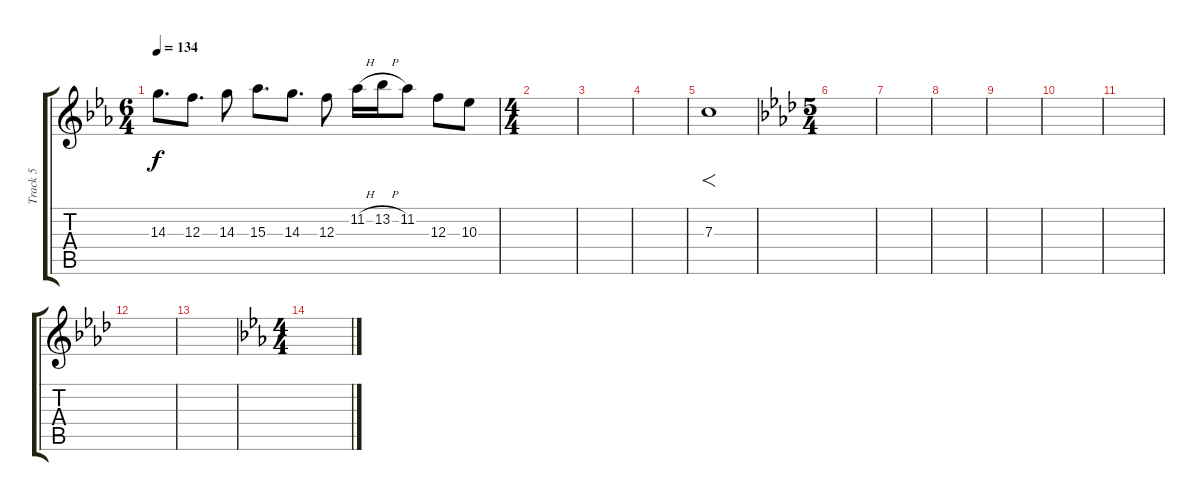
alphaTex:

\track ("Track 5" "Track 5") {instrument distortionguitar}
\staff {score tabs}
\tuning (D4 A3 F3 C3 G2 C2) {hide}
\ts (6 4)
\tempo 134
\clef g2
\ks eb
14.3.8{d dy f} 12.3.8{d} 14.3.8 15.3.8{d} 14.3.8{d} 12.3.8 11.2{h}.16 13.2{h}.16 11.2.8 12.3.8 10.3.8 |
\ts (4 4)
|
|
|
7.3.1{f} |
\ts (5 4)
\ks ab
|
|
|
|
|
|
|
|
\ts (4 4)
\ks eb
